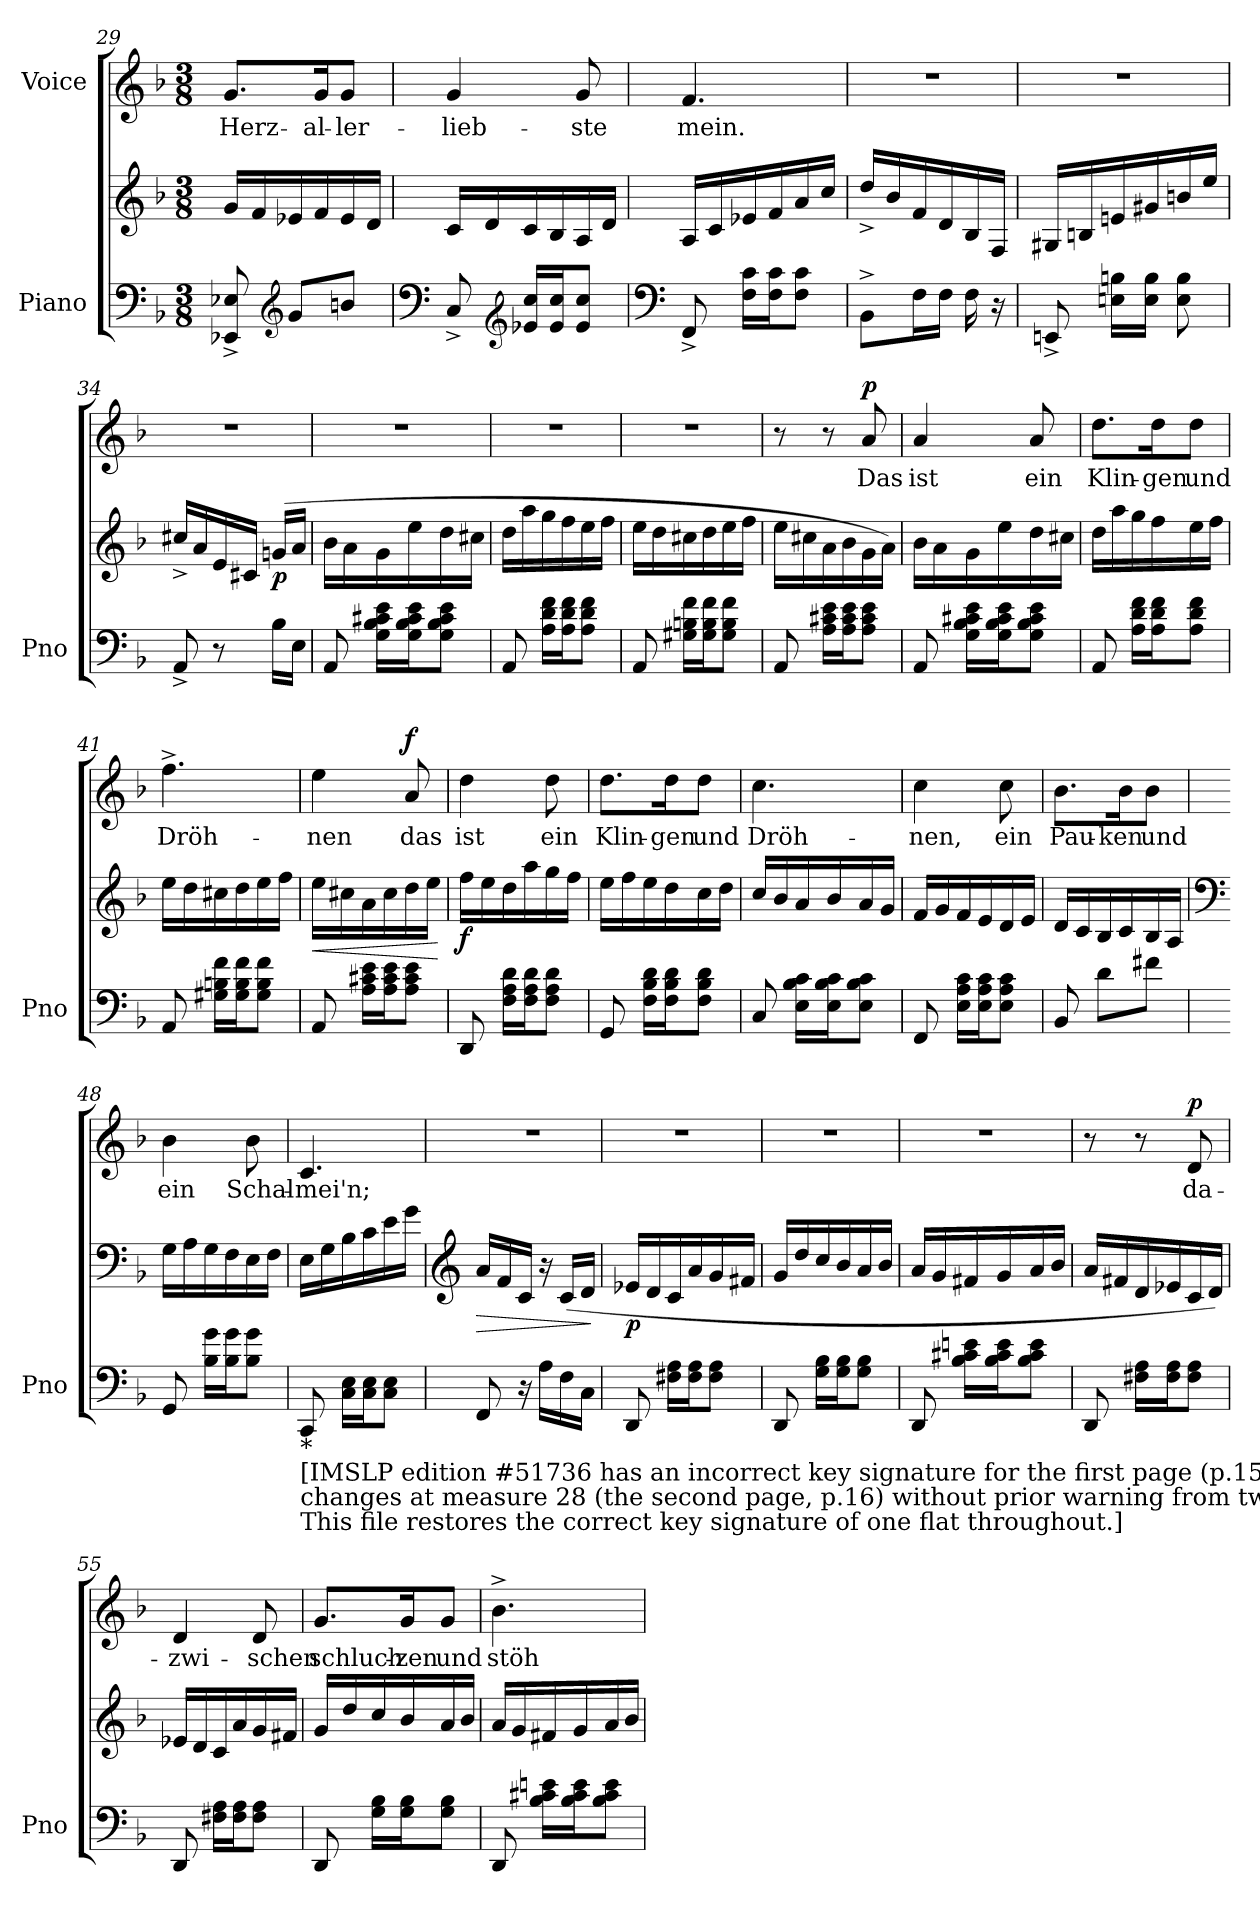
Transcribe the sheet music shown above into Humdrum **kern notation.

**kern	**kern	**dynam	**kern	**text	**dynam
*part2	*part2	*part2	*part1	*part1	*part1
*staff3	*staff2	*staff2/3	*staff1	*staff1	*staff1
*I"Piano	*	*	*I"Voice	*	*
*I'Pno	*	*	*	*	*
*clefF4	*clefG2	*	*clefG2	*	*
*k[b-]	*k[b-]	*	*k[b-]	*	*
*M3/8	*M3/8	*	*M3/8	*	*
=29	=29	=29	=29	=29	=29
!	!	!	!	!LO:LY:b	!
8EE-X/^ 8E-X/^	16g/LL	.	8.g/L	Herz-	.
.	16f/	.	.	.	.
*clefG2	*	*	*	*	*
8g/L	16e-X/	.	.	.	.
!	!	!	!	!LO:LY:b	!
.	16f/	.	16g/K	-al-	.
!	!	!	!	!LO:LY:b	!
8bn/J	16e-/	.	8g/J	-ler-	.
.	16d/JJ	.	.	.	.
=30	=30	=30	=30	=30	=30
*clefF4	*	*	*	*	*
!	!	!	!	!LO:LY:b	!
8C^/	16c/LL	.	4g/	-lieb-	.
.	16d/	.	.	.	.
*clefG1	*	*	*	*	*
16g-X/ 16ee/LL	16c/	.	.	.	.
16g-/ 16ee/J	16B-/	.	.	.	.
!	!	!	!	!LO:LY:b	!
8g-/ 8ee/J	16A/	.	8g/	-ste	.
.	16d/JJ	.	.	.	.
=31	=31	=31	=31	=31	=31
*clefF4	*	*	*	*	*
!	!	!	!	!LO:LY:b	!
8FF^/	16A/LL	.	4.f/	mein.	.
.	16c/	.	.	.	.
16F\ 16c\LL	16e-X/	.	.	.	.
16F\ 16c\J	16f/	.	.	.	.
8F\ 8c\J	16a/	.	.	.	.
.	16cc/JJ	.	.	.	.
=32	=32	=32	=32	=32	=32
8BB-^\L	16dd^/LL	.	4.r	.	.
.	16b-/	.	.	.	.
16F\L	16f/	.	.	.	.
16F\JJ	16d/	.	.	.	.
16F\	16B-/	.	.	.	.
16r	16F/JJ	.	.	.	.
=33	=33	=33	=33	=33	=33
8EEn^/	16G#X/LL	.	4.r	.	.
.	16Bn/	.	.	.	.
16En\ 16Bn\LL	16en/	.	.	.	.
16E\ 16B\JJ	16g#X/	.	.	.	.
8E\ 8B\	16bn/	.	.	.	.
.	16ee/JJ	.	.	.	.
=34	=34	=34	=34	=34	=34
8AA^/	16cc#X^/LL	.	4.r	.	.
.	16a/	.	.	.	.
8r	16e/	.	.	.	.
.	16c#X/JJ	.	.	.	.
!	!	!LO:DY:b	!	!	!
16B-\LL	(>16gn/LL	p	.	.	.
16E\JJ	16a/JJ	.	.	.	.
!!LO:LB:g=z
=35	=35	=35	=35	=35	=35
8AA/	16b-\LL	.	4.r	.	.
.	16a\	.	.	.	.
16G\ 16B-\ 16c#X\ 16e\LL	16g\	.	.	.	.
16G\ 16B-\ 16c#\ 16e\J	16ee\	.	.	.	.
8G\ 8B-\ 8c#\ 8e\J	16dd\	.	.	.	.
.	16cc#X\JJ	.	.	.	.
=36	=36	=36	=36	=36	=36
8AA/	16dd\LL	.	4.r	.	.
.	16aa\	.	.	.	.
16A\ 16d\ 16f\LL	16gg\	.	.	.	.
16A\ 16d\ 16f\J	16ff\	.	.	.	.
8A\ 8d\ 8f\J	16ee\	.	.	.	.
.	16ff\JJ	.	.	.	.
=37	=37	=37	=37	=37	=37
8AA/	16ee\LL	.	4.r	.	.
.	16dd\	.	.	.	.
16G#X\ 16Bn\ 16f\LL	16cc#X\	.	.	.	.
16G#\ 16B\ 16f\J	16dd\	.	.	.	.
8G#\ 8B\ 8f\J	16ee\	.	.	.	.
.	16ff\JJ	.	.	.	.
=38	=38	=38	=38	=38	=38
8AA/	16ee\LL	.	8r	.	.
.	16cc#X\	.	.	.	.
16A\ 16c#X\ 16e\LL	16a\	.	8r	.	.
16A\ 16c#\ 16e\J	16b-\	.	.	.	.
!	!	!	!	!LO:LY:b	!LO:DY:a
8A\ 8c#\ 8e\J	16g\	.	8a/	Das	p
.	16a\JJ)	.	.	.	.
=39	=39	=39	=39	=39	=39
!	!	!	!	!LO:LY:b	!
8AA/	16b-\LL	.	4a/	ist	.
.	16a\	.	.	.	.
16G\ 16B-\ 16c#X\ 16e\LL	16g\	.	.	.	.
16G\ 16B-\ 16c#\ 16e\J	16ee\	.	.	.	.
!	!	!	!	!LO:LY:b	!
8G\ 8B-\ 8c#\ 8e\J	16dd\	.	8a/	ein	.
.	16cc#X\JJ	.	.	.	.
=40	=40	=40	=40	=40	=40
!	!	!	!	!LO:LY:b	!
8AA/	16dd\LL	.	8.dd\L	Klin-	.
.	16aa\	.	.	.	.
16A\ 16d\ 16f\LL	16gg\	.	.	.	.
!	!	!	!	!LO:LY:b	!
16A\ 16d\ 16f\J	16ff\	.	16dd\K	-gen	.
!	!	!	!	!LO:LY:b	!
8A\ 8d\ 8f\J	16ee\	.	8dd\J	und	.
.	16ff\JJ	.	.	.	.
=41	=41	=41	=41	=41	=41
!	!	!	!	!LO:LY:b	!
8AA/	16ee\LL	.	4.ff^\	Dröh-	.
.	16dd\	.	.	.	.
16G#X\ 16Bn\ 16f\LL	16cc#X\	.	.	.	.
16G#\ 16B\ 16f\J	16dd\	.	.	.	.
8G#\ 8B\ 8f\J	16ee\	.	.	.	.
.	16ff\JJ	.	.	.	.
!!LO:LB:g=z
=42	=42	=42	=42	=42	=42
!	!	!LO:HP:b	!	!LO:LY:b	!
8AA/	16ee\LL	<	4ee\	-nen	.
.	16cc#X\	.	.	.	.
16A\ 16c#X\ 16e\LL	16a\	.	.	.	.
16A\ 16c#\ 16e\J	16cc#\	.	.	.	.
!	!	!	!	!LO:LY:b	!LO:DY:a
8A\ 8c#\ 8e\J	16dd\	.	8a/	das	f
.	16ee\JJ	.	.	.	.
.	.	[	.	.	.
=43	=43	=43	=43	=43	=43
!	!	!LO:DY:b	!	!LO:LY:b	!
8DD/	16ff\LL	f	4dd\	ist	.
.	16ee\	.	.	.	.
16F\ 16A\ 16d\LL	16dd\	.	.	.	.
16F\ 16A\ 16d\J	16aa\	.	.	.	.
!	!	!	!	!LO:LY:b	!
8F\ 8A\ 8d\J	16gg\	.	8dd\	ein	.
.	16ff\JJ	.	.	.	.
=44	=44	=44	=44	=44	=44
!	!	!	!	!LO:LY:b	!
8GG/	16ee\LL	.	8.dd\L	Klin-	.
.	16ff\	.	.	.	.
16F\ 16B-\ 16d\LL	16ee\	.	.	.	.
!	!	!	!	!LO:LY:b	!
16F\ 16B-\ 16d\J	16dd\	.	16dd\K	-gen	.
!	!	!	!	!LO:LY:b	!
8F\ 8B-\ 8d\J	16cc\	.	8dd\J	und	.
.	16dd\JJ	.	.	.	.
=45	=45	=45	=45	=45	=45
!	!	!	!	!LO:LY:b	!
8C/	16cc/LL	.	4.cc\	Dröh-	.
.	16b-/	.	.	.	.
16E\ 16B-\ 16c\LL	16a/	.	.	.	.
16E\ 16B-\ 16c\J	16b-/	.	.	.	.
8E\ 8B-\ 8c\J	16a/	.	.	.	.
.	16g/JJ	.	.	.	.
=46	=46	=46	=46	=46	=46
!	!	!	!	!LO:LY:b	!
8FF/	16f/LL	.	4cc\	-nen,	.
.	16g/	.	.	.	.
16E\ 16A\ 16c\LL	16f/	.	.	.	.
16E\ 16A\ 16c\J	16e/	.	.	.	.
!	!	!	!	!LO:LY:b	!
8E\ 8A\ 8c\J	16d/	.	8cc\	ein	.
.	16e/JJ	.	.	.	.
=47	=47	=47	=47	=47	=47
!	!	!	!	!LO:LY:b	!
8BB-/	16d/LL	.	8.b-\L	Pau-	.
.	16c/	.	.	.	.
8d\L	16B-/	.	.	.	.
!	!	!	!	!LO:LY:b	!
.	16c/	.	16b-\K	-ken	.
!	!	!	!	!LO:LY:b	!
8f#X\J	16B-/	.	8b-\J	und	.
.	16A/JJ	.	.	.	.
=48	=48	=48	=48	=48	=48
*	*clefF4	*	*	*	*
!	!	!	!	!LO:LY:b	!
8GG/	16G\LL	.	4b-\	ein	.
.	16A\	.	.	.	.
16B-\ 16g\LL	16G\	.	.	.	.
16B-\ 16g\J	16F\	.	.	.	.
!	!	!	!	!LO:LY:b	!
8B-\ 8g\J	16E\	.	8b-\	Schal-	.
.	16F\JJ	.	.	.	.
!!LO:LB:g=z
=49	=49	=49	=49	=49	=49
!LO:TX:b:t=*	!	!	!	!	!
!LO:TX:b:t=[IMSLP edition #51736 has an incorrect key signature for the first page (p.15) of this score and	!	!	!	!	!
!LO:TX:b:t=changes at measure 28 (the second page, p.16) without prior warning from two flats to one flat.	!	!	!	!	!
!LO:TX:b:t=This file restores the correct key signature of one flat throughout.]	!	!	!	!	!
!	!	!	!	!LO:LY:b	!
8CC/	16E\LL	.	4.c/	-mei'n;	.
.	16G\	.	.	.	.
16C\ 16E\LL	16B-\	.	.	.	.
16C\ 16E\J	16c\	.	.	.	.
8C\ 8E\J	16e\	.	.	.	.
.	16g\JJ	.	.	.	.
=50	=50	=50	=50	=50	=50
*	*clefG2	*	*	*	*
!	!	!LO:HP:b	!	!	!
8FF/	16a/LL	>	4.r	.	.
.	16f/	.	.	.	.
16r	16c/JJ	.	.	.	.
16A\LL	16r	.	.	.	.
16F\	(>16c/LL	.	.	.	.
16C\JJ	16d/JJ	.	.	.	.
.	.	]	.	.	.
=51	=51	=51	=51	=51	=51
!	!	!LO:DY:b	!	!	!
8DD/	16e-X/LL	p	4.r	.	.
.	16d/	.	.	.	.
16F#X\ 16A\LL	16c/	.	.	.	.
16F#\ 16A\J	16a/	.	.	.	.
8F#\ 8A\J	16g/	.	.	.	.
.	16f#X/JJ	.	.	.	.
=52	=52	=52	=52	=52	=52
8DD/	16g/LL	.	4.r	.	.
.	16dd/	.	.	.	.
16G\ 16B-\LL	16cc/	.	.	.	.
16G\ 16B-\J	16b-/	.	.	.	.
8G\ 8B-\J	16a/	.	.	.	.
.	16b-/JJ	.	.	.	.
=53	=53	=53	=53	=53	=53
8DD/	16a/LL	.	4.r	.	.
.	16g/	.	.	.	.
16B-\ 16c#X\ 16en\LL	16f#X/	.	.	.	.
16B-\ 16c#\ 16e\J	16g/	.	.	.	.
8B-\ 8c#\ 8e\J	16a/	.	.	.	.
.	16b-/JJ	.	.	.	.
=54	=54	=54	=54	=54	=54
8DD/	16a/LL	.	8r	.	.
.	16f#X/	.	.	.	.
16F#X\ 16A\LL	16d/	.	8r	.	.
16F#\ 16A\J	16e-X/	.	.	.	.
!	!	!	!	!LO:LY:b	!LO:DY:a
8F#\ 8A\J	16c/	.	8d/	da-	p
.	16d/JJ)	.	.	.	.
=55	=55	=55	=55	=55	=55
!	!	!	!	!LO:LY:b	!
8DD/	16e-X/LL	.	4d/	-zwi-	.
.	16d/	.	.	.	.
16F#X\ 16A\LL	16c/	.	.	.	.
16F#\ 16A\J	16a/	.	.	.	.
!	!	!	!	!LO:LY:b	!
8F#\ 8A\J	16g/	.	8d/	-schen	.
.	16f#X/JJ	.	.	.	.
!!LO:PB:g=z
=56	=56	=56	=56	=56	=56
!	!	!	!	!LO:LY:b	!
8DD/	16g/LL	.	8.g/L	schluch-	.
.	16dd/	.	.	.	.
16G\ 16B-\LL	16cc/	.	.	.	.
!	!	!	!	!LO:LY:b	!
16G\ 16B-\J	16b-/	.	16g/K	-zen	.
!	!	!	!	!LO:LY:b	!
8G\ 8B-\J	16a/	.	8g/J	und	.
.	16b-/JJ	.	.	.	.
=57	=57	=57	=57	=57	=57
!	!	!	!	!LO:LY:b	!
8DD/	16a/LL	.	4.b-^\	stöh-	.
.	16g/	.	.	.	.
16B-\ 16c#X\ 16en\LL	16f#X/	.	.	.	.
16B-\ 16c#\ 16e\J	16g/	.	.	.	.
8B-\ 8c#\ 8e\J	16a/	.	.	.	.
.	16b-/JJ	.	.	.	.
=	=	=	=	=	=
*-	*-	*-	*-	*-	*-
